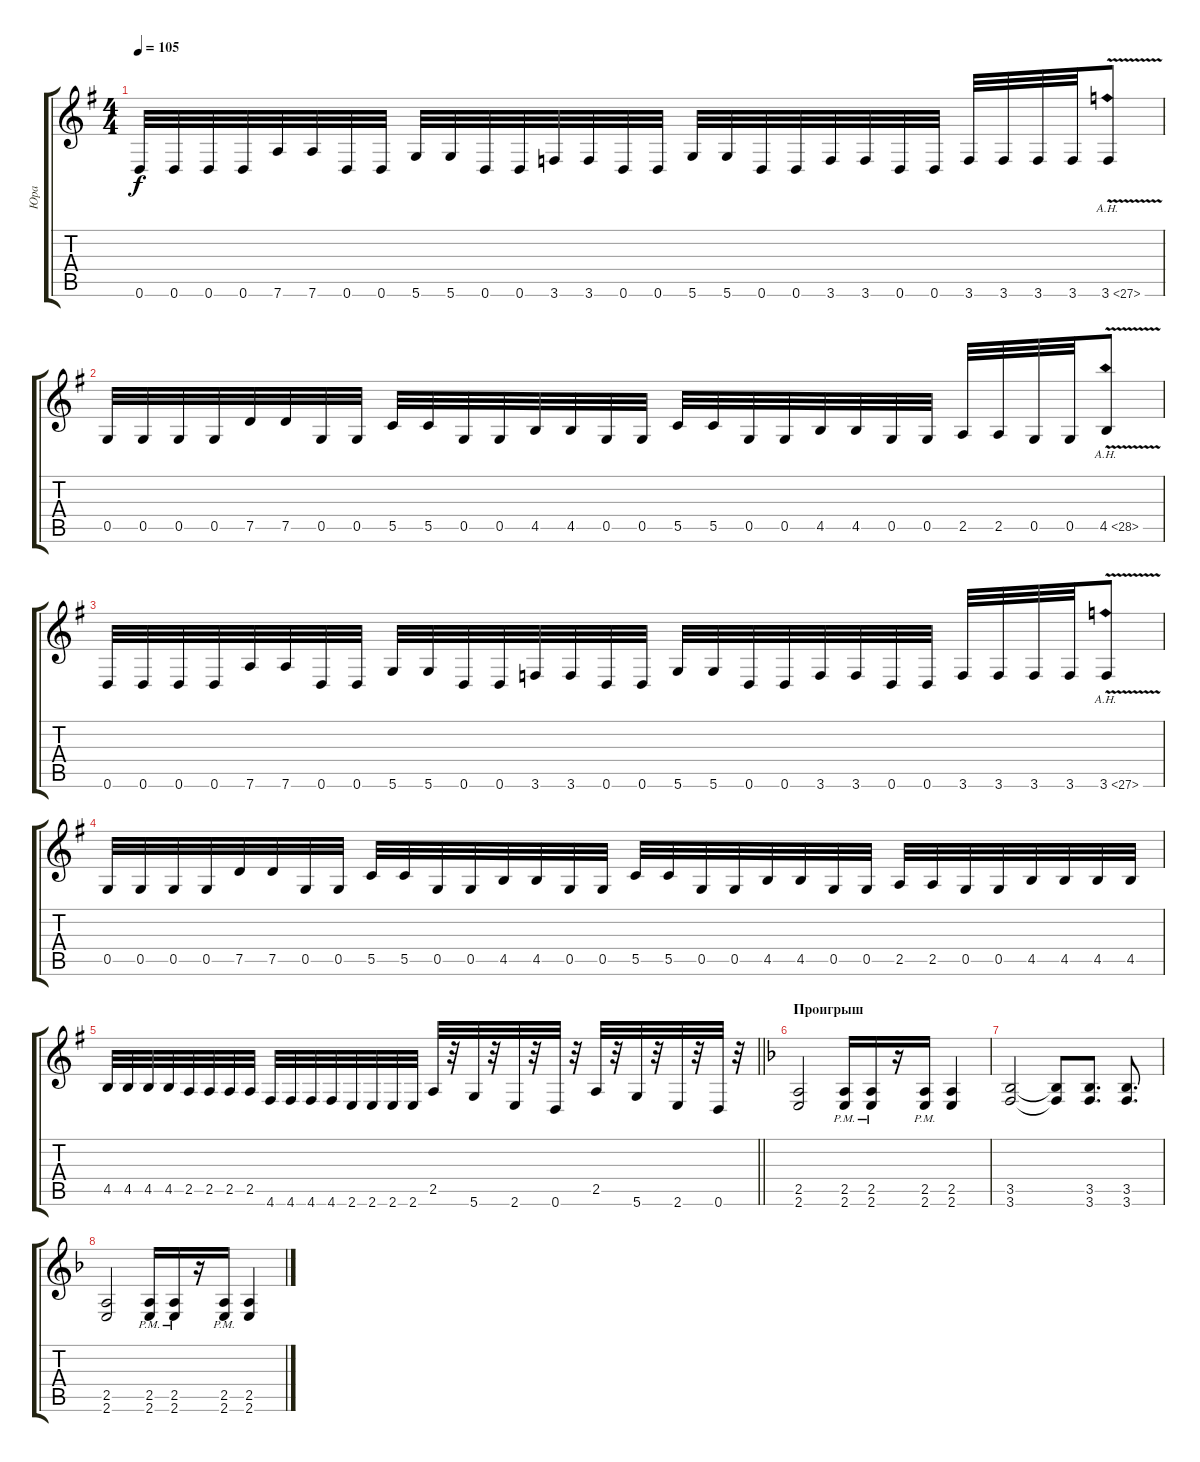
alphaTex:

\track ("Юра" "Юра") {instrument overdrivenguitar}
\staff {score tabs}
\tuning (D4 A3 F3 C3 G2 D2) {hide}
\ts (4 4)
\tempo 105
\clef g2
\ks g
0.6.32{dy f} 0.6.32 0.6.32 0.6.32 7.6.32 7.6.32 0.6.32 0.6.32 5.6.32 5.6.32 0.6.32 0.6.32 3.6.32 3.6.32 0.6.32 0.6.32 5.6.32 5.6.32 0.6.32 0.6.32 3.6.32 3.6.32 0.6.32 0.6.32 3.6.32 3.6.32 3.6.32 3.6.32 3.6{ah 24 v}.8 |
0.5.32 0.5.32 0.5.32 0.5.32 7.5.32 7.5.32 0.5.32 0.5.32 5.5.32 5.5.32 0.5.32 0.5.32 4.5.32 4.5.32 0.5.32 0.5.32 5.5.32 5.5.32 0.5.32 0.5.32 4.5.32 4.5.32 0.5.32 0.5.32 2.5.32 2.5.32 0.5.32 0.5.32 4.5{ah 24 v}.8 |
0.6.32 0.6.32 0.6.32 0.6.32 7.6.32 7.6.32 0.6.32 0.6.32 5.6.32 5.6.32 0.6.32 0.6.32 3.6.32 3.6.32 0.6.32 0.6.32 5.6.32 5.6.32 0.6.32 0.6.32 3.6.32 3.6.32 0.6.32 0.6.32 3.6.32 3.6.32 3.6.32 3.6.32 3.6{ah 24 v}.8 |
0.5.32 0.5.32 0.5.32 0.5.32 7.5.32 7.5.32 0.5.32 0.5.32 5.5.32 5.5.32 0.5.32 0.5.32 4.5.32 4.5.32 0.5.32 0.5.32 5.5.32 5.5.32 0.5.32 0.5.32 4.5.32 4.5.32 0.5.32 0.5.32 2.5.32 2.5.32 0.5.32 0.5.32 4.5.32 4.5.32 4.5.32 4.5.32 |
\barLineRight lightlight
4.5.32 4.5.32 4.5.32 4.5.32 2.5.32 2.5.32 2.5.32 2.5.32 4.6.32 4.6.32 4.6.32 4.6.32 2.6.32 2.6.32 2.6.32 2.6.32 2.5.32 r.32 5.6.32 r.32 2.6.32 r.32 0.6.32 r.32 2.5.32 r.32 5.6.32 r.32 2.6.32 r.32 0.6.32 r.32 |
\section ("" "Проигрыш")
\ks dminor
(2.5 2.6).2 (2.5{pm} 2.6{pm}).16 (2.5{pm} 2.6{pm}).16 r.16 (2.5{pm} 2.6{pm}).16 (2.5 2.6).4 |
(3.5 3.6).2 (3.5{t} 3.6{t}).8 (3.5 3.6).8{d} (3.5 3.6).8{d} |
(2.5 2.6).2 (2.5{pm} 2.6{pm}).16 (2.5{pm} 2.6{pm}).16 r.16 (2.5{pm} 2.6{pm}).16 (2.5 2.6).4
